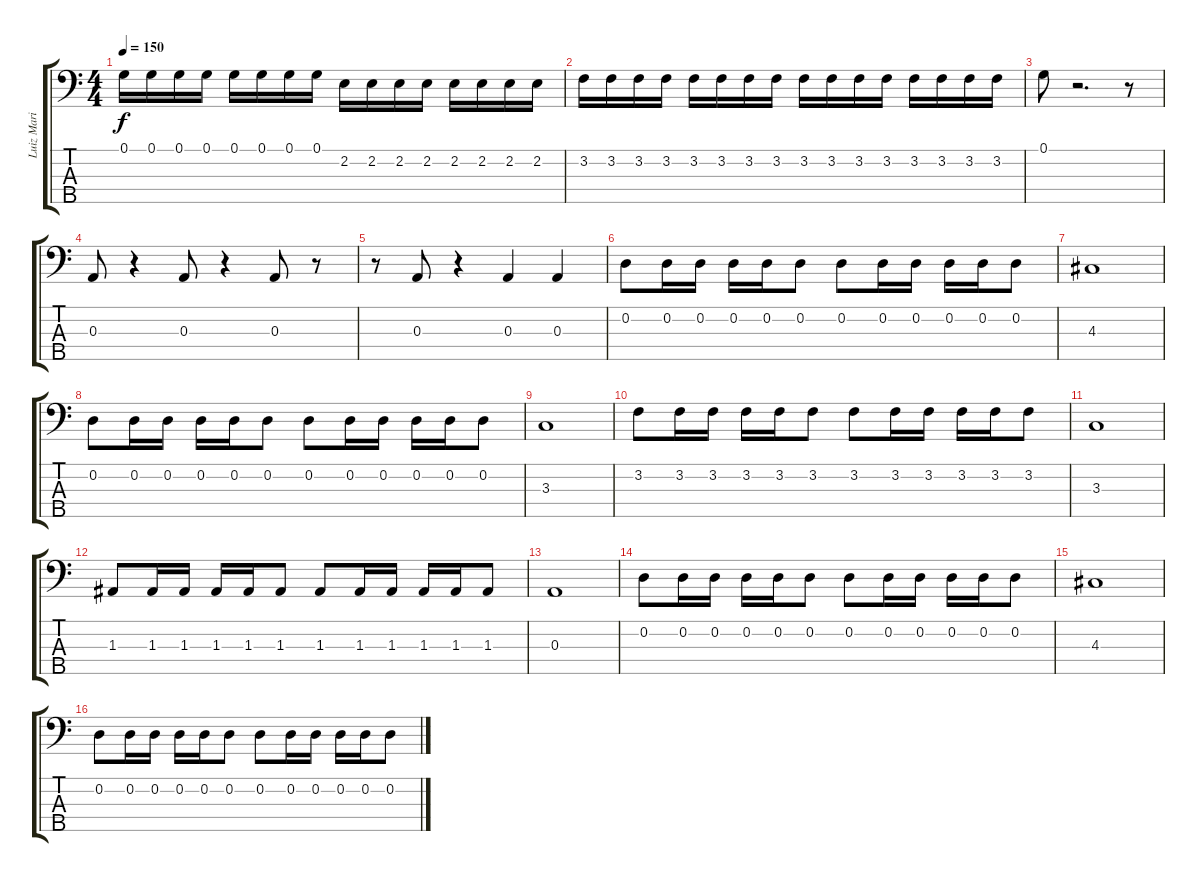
\track (" Luiz Mariutti" " Luiz Mari") {instrument fretlessbass}
\staff {score tabs}
\tuning (G2 D2 A1 E1 B0) {hide}
\ts (4 4)
\tempo 150
\clef f4
\ks c
0.1.16{dy f} 0.1.16 0.1.16 0.1.16 0.1.16 0.1.16 0.1.16 0.1.16 2.2.16 2.2.16 2.2.16 2.2.16 2.2.16 2.2.16 2.2.16 2.2.16 |
3.2.16 3.2.16 3.2.16 3.2.16 3.2.16 3.2.16 3.2.16 3.2.16 3.2.16 3.2.16 3.2.16 3.2.16 3.2.16 3.2.16 3.2.16 3.2.16 |
0.1.8 r.2{d} r.8 |
0.3.8 r.4 0.3.8 r.4 0.3.8 r.8 |
r.8 0.3.8 r.4 0.3.4 0.3.4 |
0.2.8 0.2.16 0.2.16 0.2.16 0.2.16 0.2.8 0.2.8 0.2.16 0.2.16 0.2.16 0.2.16 0.2.8 |
4.3.1 |
0.2.8 0.2.16 0.2.16 0.2.16 0.2.16 0.2.8 0.2.8 0.2.16 0.2.16 0.2.16 0.2.16 0.2.8 |
3.3.1 |
3.2.8 3.2.16 3.2.16 3.2.16 3.2.16 3.2.8 3.2.8 3.2.16 3.2.16 3.2.16 3.2.16 3.2.8 |
3.3.1 |
1.3.8 1.3.16 1.3.16 1.3.16 1.3.16 1.3.8 1.3.8 1.3.16 1.3.16 1.3.16 1.3.16 1.3.8 |
0.3.1 |
0.2.8 0.2.16 0.2.16 0.2.16 0.2.16 0.2.8 0.2.8 0.2.16 0.2.16 0.2.16 0.2.16 0.2.8 |
4.3.1 |
0.2.8 0.2.16 0.2.16 0.2.16 0.2.16 0.2.8 0.2.8 0.2.16 0.2.16 0.2.16 0.2.16 0.2.8
